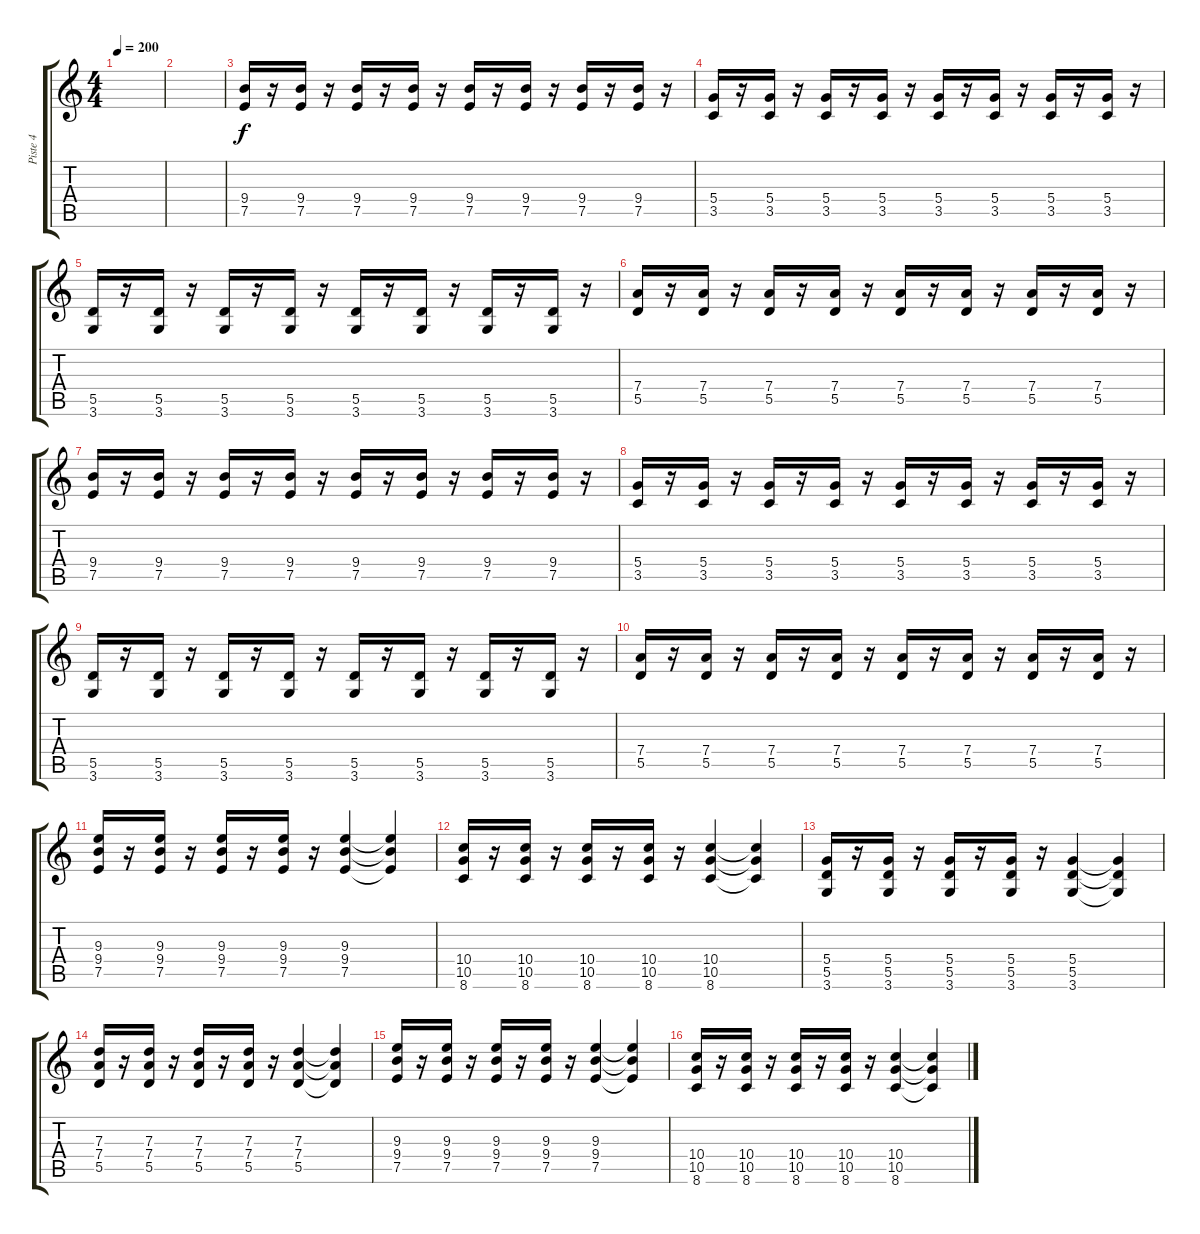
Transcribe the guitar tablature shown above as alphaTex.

\track ("Piste 4" "Piste 4") {instrument distortionguitar}
\staff {score tabs}
\tuning (E4 B3 G3 D3 A2 E2) {hide}
\ts (4 4)
\tempo 200
\clef g2
\ks c
|
|
(9.4 7.5).16{dy f} r.16 (9.4 7.5).16 r.16 (9.4 7.5).16 r.16 (9.4 7.5).16 r.16 (9.4 7.5).16 r.16 (9.4 7.5).16 r.16 (9.4 7.5).16 r.16 (9.4 7.5).16 r.16 |
(5.4 3.5).16 r.16 (5.4 3.5).16 r.16 (5.4 3.5).16 r.16 (5.4 3.5).16 r.16 (5.4 3.5).16 r.16 (5.4 3.5).16 r.16 (5.4 3.5).16 r.16 (5.4 3.5).16 r.16 |
(5.5 3.6).16 r.16 (5.5 3.6).16 r.16 (5.5 3.6).16 r.16 (5.5 3.6).16 r.16 (5.5 3.6).16 r.16 (5.5 3.6).16 r.16 (5.5 3.6).16 r.16 (5.5 3.6).16 r.16 |
(7.4 5.5).16 r.16 (7.4 5.5).16 r.16 (7.4 5.5).16 r.16 (7.4 5.5).16 r.16 (7.4 5.5).16 r.16 (7.4 5.5).16 r.16 (7.4 5.5).16 r.16 (7.4 5.5).16 r.16 |
(9.4 7.5).16 r.16 (9.4 7.5).16 r.16 (9.4 7.5).16 r.16 (9.4 7.5).16 r.16 (9.4 7.5).16 r.16 (9.4 7.5).16 r.16 (9.4 7.5).16 r.16 (9.4 7.5).16 r.16 |
(5.4 3.5).16 r.16 (5.4 3.5).16 r.16 (5.4 3.5).16 r.16 (5.4 3.5).16 r.16 (5.4 3.5).16 r.16 (5.4 3.5).16 r.16 (5.4 3.5).16 r.16 (5.4 3.5).16 r.16 |
(5.5 3.6).16 r.16 (5.5 3.6).16 r.16 (5.5 3.6).16 r.16 (5.5 3.6).16 r.16 (5.5 3.6).16 r.16 (5.5 3.6).16 r.16 (5.5 3.6).16 r.16 (5.5 3.6).16 r.16 |
(7.4 5.5).16 r.16 (7.4 5.5).16 r.16 (7.4 5.5).16 r.16 (7.4 5.5).16 r.16 (7.4 5.5).16 r.16 (7.4 5.5).16 r.16 (7.4 5.5).16 r.16 (7.4 5.5).16 r.16 |
(9.3 9.4 7.5).16 r.16 (9.3 9.4 7.5).16 r.16 (9.3 9.4 7.5).16 r.16 (9.3 9.4 7.5).16 r.16 (9.3 9.4 7.5).4 (9.3{t} 9.4{t} 7.5{t}).4 |
(10.4 10.5 8.6).16 r.16 (10.4 10.5 8.6).16 r.16 (10.4 10.5 8.6).16 r.16 (10.4 10.5 8.6).16 r.16 (10.4 10.5 8.6).4 (10.4{t} 10.5{t} 8.6{t}).4 |
(5.4 5.5 3.6).16 r.16 (5.4 5.5 3.6).16 r.16 (5.4 5.5 3.6).16 r.16 (5.4 5.5 3.6).16 r.16 (5.4 5.5 3.6).4 (5.4{t} 5.5{t} 3.6{t}).4 |
(7.3 7.4 5.5).16 r.16 (7.3 7.4 5.5).16 r.16 (7.3 7.4 5.5).16 r.16 (7.3 7.4 5.5).16 r.16 (7.3 7.4 5.5).4 (7.3{t} 7.4{t} 5.5{t}).4 |
(9.3 9.4 7.5).16 r.16 (9.3 9.4 7.5).16 r.16 (9.3 9.4 7.5).16 r.16 (9.3 9.4 7.5).16 r.16 (9.3 9.4 7.5).4 (9.3{t} 9.4{t} 7.5{t}).4 |
(10.4 10.5 8.6).16 r.16 (10.4 10.5 8.6).16 r.16 (10.4 10.5 8.6).16 r.16 (10.4 10.5 8.6).16 r.16 (10.4 10.5 8.6).4 (10.4{t} 10.5{t} 8.6{t}).4
